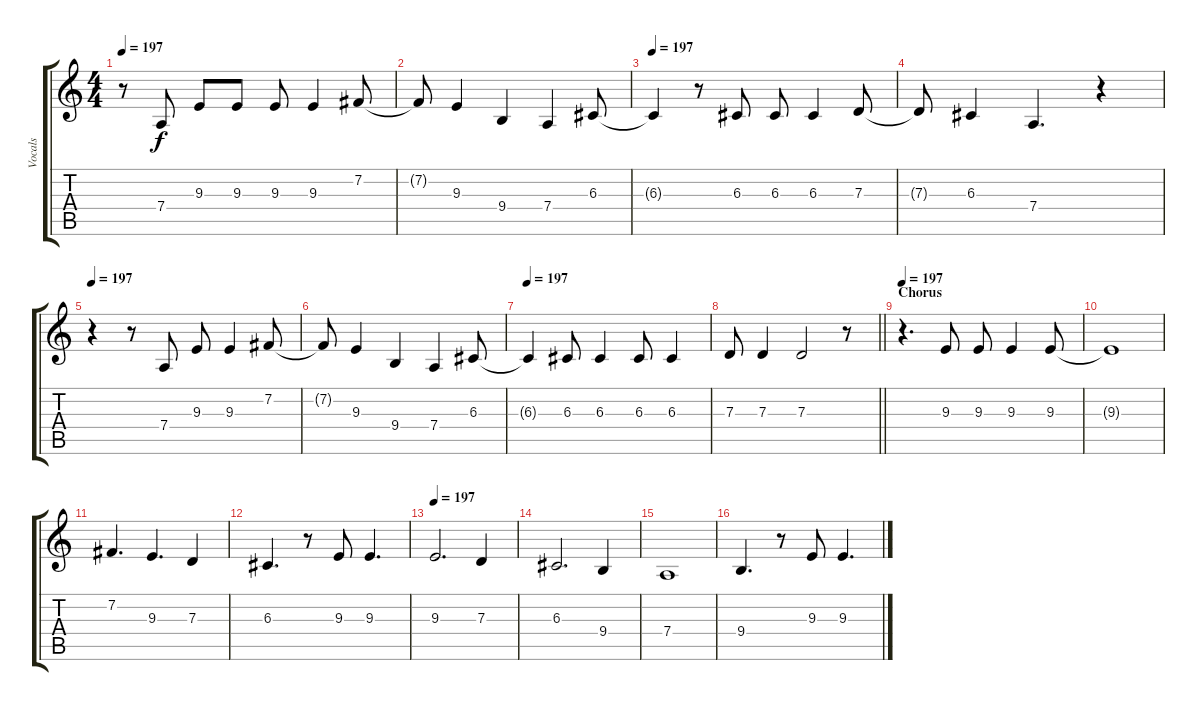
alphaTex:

\track ("Vocals" "Vocals") {instrument altosax}
\staff {score tabs}
\tuning (E4 B3 G3 D3 A2 E2) {hide}
\ts (4 4)
\tempo 197
\clef g2
\ks c
r.8{dy f} 7.4.8 9.3.8 9.3.8 9.3.8 9.3.4 7.2.8 |
7.2{t}.8 9.3.4 9.4.4 7.4.4 6.3.8 |
\tempo 197
6.3{t}.4 r.8 6.3.8 6.3.8 6.3.4 7.3.8 |
7.3{t}.8 6.3.4 7.4.4{d} r.4 |
\tempo 197
r.4 r.8 7.4.8 9.3.8 9.3.4 7.2.8 |
7.2{t}.8 9.3.4 9.4.4 7.4.4 6.3.8 |
\tempo 197
6.3{t}.4 6.3.8 6.3.4 6.3.8 6.3.4 |
\barLineRight lightlight
7.3.8 7.3.4 7.3.2 r.8 |
\section ("" "Chorus")
\tempo 197
r.4{d} 9.3.8 9.3.8 9.3.4 9.3.8 |
9.3{t}.1 |
7.2.4{d} 9.3.4{d} 7.3.4 |
6.3.4{d} r.8 9.3.8 9.3.4{d} |
\tempo 197
9.3.2{d} 7.3.4 |
6.3.2{d} 9.4.4 |
7.4.1 |
9.4.4{d} r.8 9.3.8 9.3.4{d}
